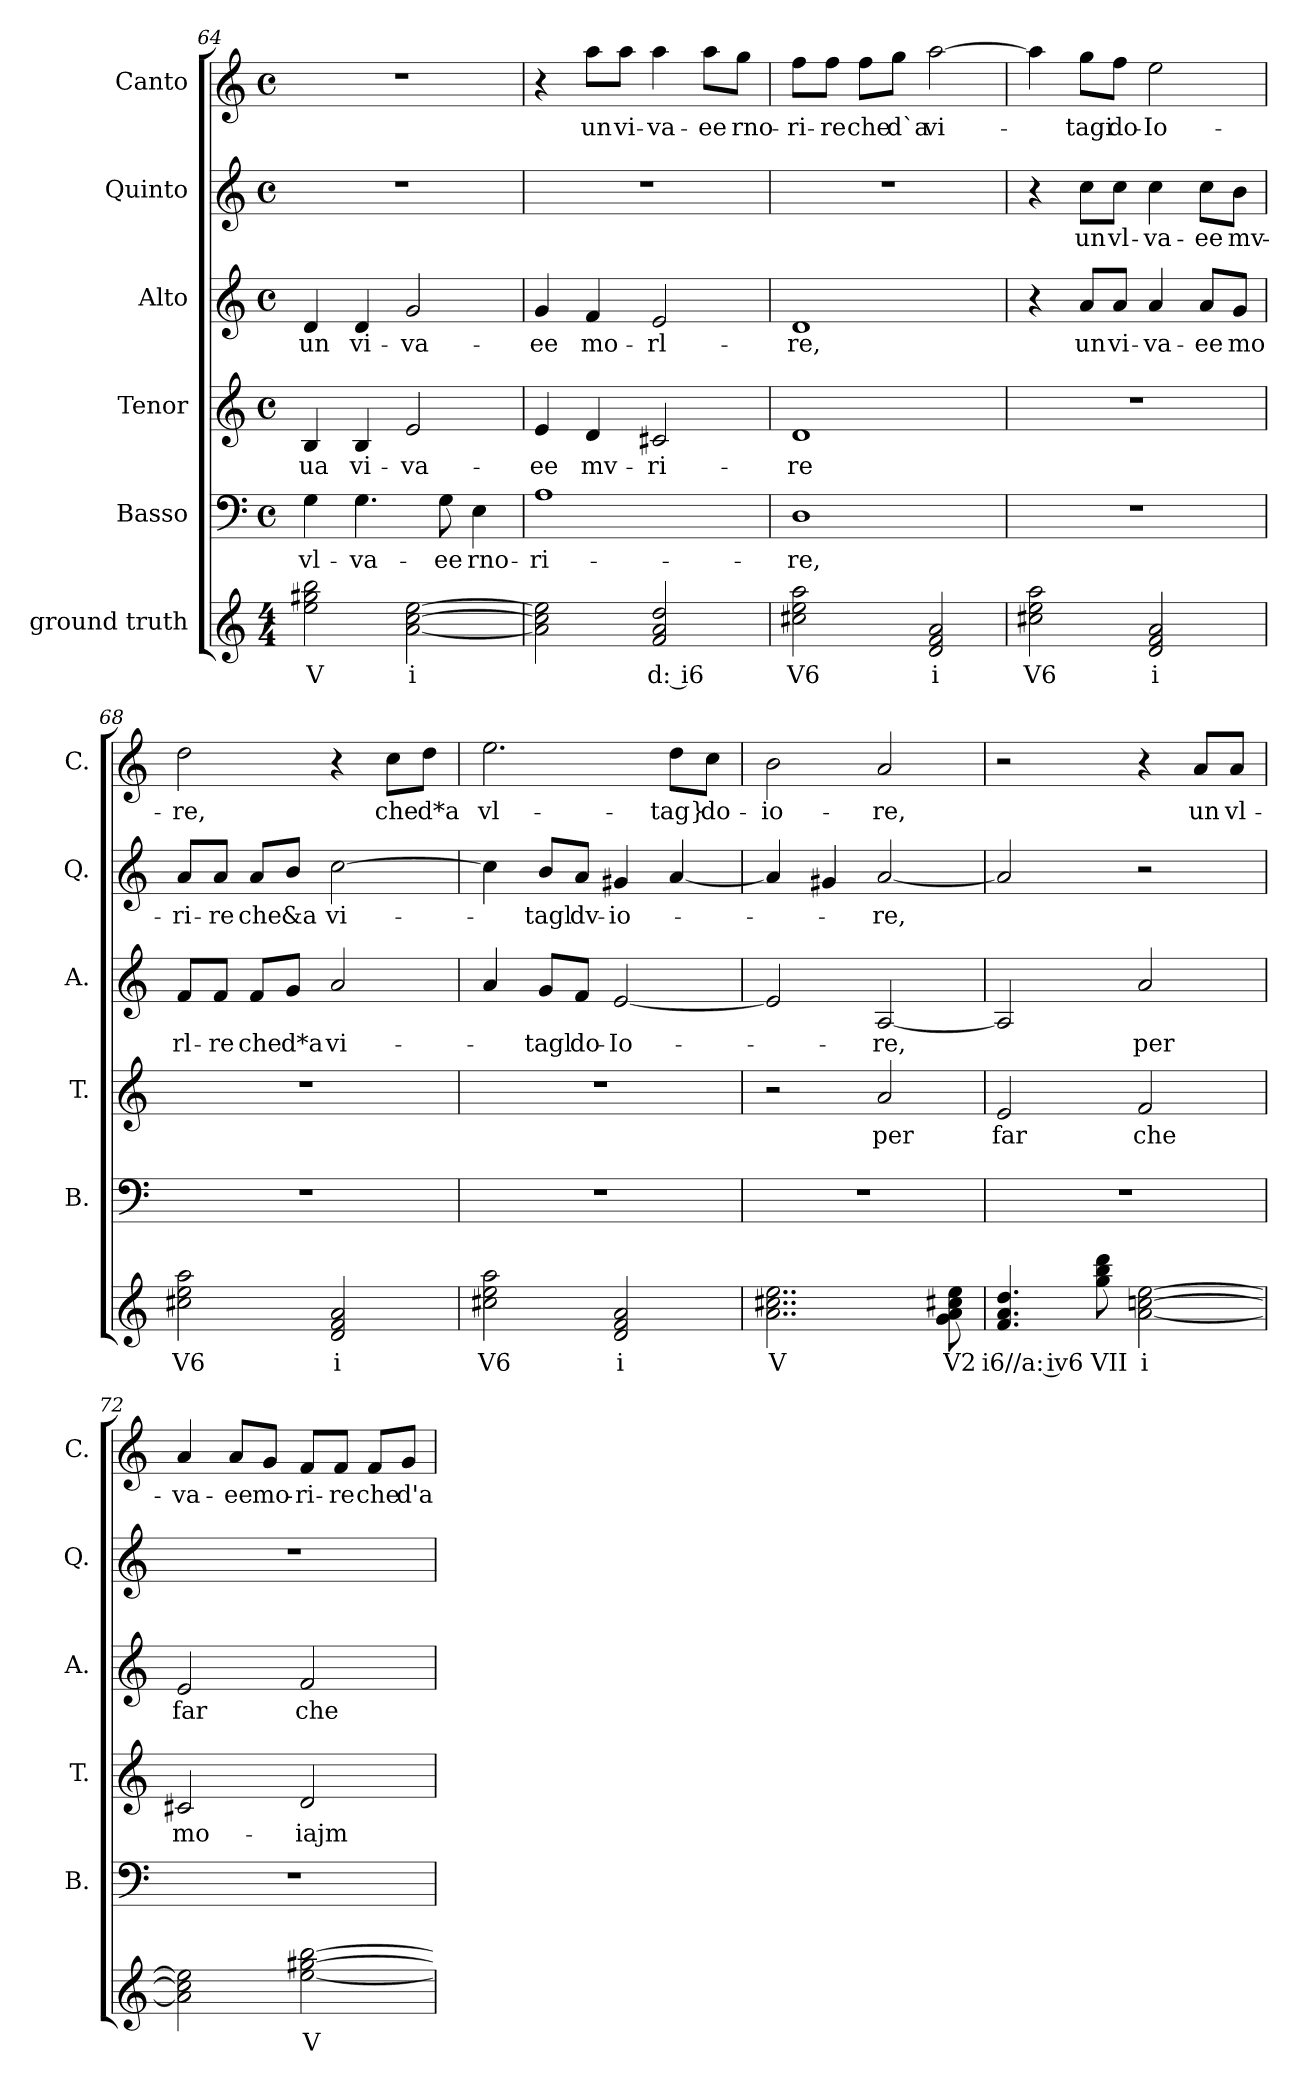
**kern	**text	**kern	**text	**kern	**text	**kern	**text	**kern	**text	**kern	**text
*part6	*part6	*part5	*part5	*part4	*part4	*part3	*part3	*part2	*part2	*part1	*part1
*staff6	*staff6	*staff5	*staff5	*staff4	*staff4	*staff3	*staff3	*staff2	*staff2	*staff1	*staff1
*I"ground truth	*	*I"Basso	*	*I"Tenor	*	*I"Alto	*	*I"Quinto	*	*I"Canto	*
*	*	*I'B.	*	*I'T.	*	*I'A.	*	*I'Q.	*	*I'C.	*
*	*	*clefF4	*	*clefG2	*	*clefG2	*	*clefG2	*	*clefG2	*
*k[]	*	*k[]	*	*k[]	*	*k[]	*	*k[]	*	*k[]	*
*M4/4	*	*M4/4	*	*M4/4	*	*M4/4	*	*M4/4	*	*M4/4	*
*	*	*met(c)	*	*met(c)	*	*met(c)	*	*met(c)	*	*met(c)	*
=64	=64	=64	=64	=64	=64	=64	=64	=64	=64	=64	=64
!	!	!	!LO:LY:b	!	!	!	!	!	!	!	!
!	!	!	!	!	!LO:LY:b	!	!	!	!	!	!
!	!	!	!	!	!	!	!LO:LY:b	!	!	!	!
2ee 2gg#X 2bb	V	4G\	-vl-	4B/	-ua	4d/	-un	1r	.	1r	.
!	!	!	!LO:LY:b	!	!	!	!	!	!	!	!
!	!	!	!	!	!LO:LY:b	!	!	!	!	!	!
!	!	!	!	!	!	!	!LO:LY:b	!	!	!	!
.	.	4.G\	-va-	4B/	-vi-	4d/	-vi-	.	.	.	.
!	!	!	!	!	!LO:LY:b	!	!	!	!	!	!
!	!	!	!	!	!	!	!LO:LY:b	!	!	!	!
[2a [2cc [2ee	i	.	.	2e/	-va-	2g/	-va-	.	.	.	.
!	!	!	!LO:LY:b	!	!	!	!	!	!	!	!
.	.	8G\	-ee	.	.	.	.	.	.	.	.
!	!	!	!LO:LY:b	!	!	!	!	!	!	!	!
.	.	4E\	-rno-	.	.	.	.	.	.	.	.
=65	=65	=65	=65	=65	=65	=65	=65	=65	=65	=65	=65
!	!	!	!LO:LY:b	!	!	!	!	!	!	!	!
!	!	!	!	!	!LO:LY:b	!	!	!	!	!	!
!	!	!	!	!	!	!	!LO:LY:b	!	!	!	!
2a] 2cc] 2ee]	.	1A	-ri-	4e/	-ee	4g/	-ee	1r	.	4r	.
!	!	!	!	!	!LO:LY:b	!	!	!	!	!	!
!	!	!	!	!	!	!	!LO:LY:b	!	!	!	!
!	!	!	!	!	!	!	!	!	!	!	!LO:LY:b
.	.	.	.	4d/	-mv-	4f/	-mo-	.	.	8aa\L	-un
!	!	!	!	!	!	!	!	!	!	!	!LO:LY:b
.	.	.	.	.	.	.	.	.	.	8aa\J	-vi-
!	!	!	!	!	!LO:LY:b	!	!	!	!	!	!
!	!	!	!	!	!	!	!LO:LY:b	!	!	!	!
!	!	!	!	!	!	!	!	!	!	!	!LO:LY:b
2f 2a 2dd	d: i6	.	.	2c#X/	-ri-	2e/	-rl-	.	.	4aa\	-va-
!	!	!	!	!	!	!	!	!	!	!	!LO:LY:b
.	.	.	.	.	.	.	.	.	.	8aa\L	-ee
!	!	!	!	!	!	!	!	!	!	!	!LO:LY:b
.	.	.	.	.	.	.	.	.	.	8gg\J	-rno-
=66	=66	=66	=66	=66	=66	=66	=66	=66	=66	=66	=66
!	!	!	!LO:LY:b	!	!	!	!	!	!	!	!
!	!	!	!	!	!LO:LY:b	!	!	!	!	!	!
!	!	!	!	!	!	!	!LO:LY:b	!	!	!	!
!	!	!	!	!	!	!	!	!	!	!	!LO:LY:b
2cc#X 2ee 2aa	V6	1D	-re,	1d	-re	1d	-re,	1r	.	8ff\L	-ri-
!	!	!	!	!	!	!	!	!	!	!	!LO:LY:b
.	.	.	.	.	.	.	.	.	.	8ff\J	-re
!	!	!	!	!	!	!	!	!	!	!	!LO:LY:b
.	.	.	.	.	.	.	.	.	.	8ff\L	-che
!	!	!	!	!	!	!	!	!	!	!	!LO:LY:b
.	.	.	.	.	.	.	.	.	.	8gg\J	-d`a
!	!	!	!	!	!	!	!	!	!	!	!LO:LY:b
2d 2f 2a	i	.	.	.	.	.	.	.	.	[2aa\	-vi-
=67	=67	=67	=67	=67	=67	=67	=67	=67	=67	=67	=67
2cc#X 2ee 2aa	V6	1r	.	1r	.	4r	.	4r	.	4aa\]	.
!	!	!	!	!	!	!	!LO:LY:b	!	!	!	!
!	!	!	!	!	!	!	!	!	!LO:LY:b	!	!
!	!	!	!	!	!	!	!	!	!	!	!LO:LY:b
.	.	.	.	.	.	8a/L	-un	8cc\L	-un	8gg\L	-tagi
!	!	!	!	!	!	!	!LO:LY:b	!	!	!	!
!	!	!	!	!	!	!	!	!	!LO:LY:b	!	!
!	!	!	!	!	!	!	!	!	!	!	!LO:LY:b
.	.	.	.	.	.	8a/J	-vi-	8cc\J	-vl-	8ff\J	-do--
!	!	!	!	!	!	!	!LO:LY:b	!	!	!	!
!	!	!	!	!	!	!	!	!	!LO:LY:b	!	!
!	!	!	!	!	!	!	!	!	!	!	!LO:LY:b
2d 2f 2a	i	.	.	.	.	4a/	-va-	4cc\	-va-	2ee\	-Io-
!	!	!	!	!	!	!	!LO:LY:b	!	!	!	!
!	!	!	!	!	!	!	!	!	!LO:LY:b	!	!
.	.	.	.	.	.	8a/L	-ee	8cc\L	-ee	.	.
!	!	!	!	!	!	!	!LO:LY:b	!	!	!	!
!	!	!	!	!	!	!	!	!	!LO:LY:b	!	!
.	.	.	.	.	.	8g/J	-mo	8b\J	-mv-	.	.
!!LO:PB:g=z
=68	=68	=68	=68	=68	=68	=68	=68	=68	=68	=68	=68
!	!	!	!	!	!	!	!LO:LY:b	!	!	!	!
!	!	!	!	!	!	!	!	!	!LO:LY:b	!	!
!	!	!	!	!	!	!	!	!	!	!	!LO:LY:b
2cc#X 2ee 2aa	V6	1r	.	1r	.	8f/L	-rl-	8a/L	-ri-	2dd\	-re,
!	!	!	!	!	!	!	!LO:LY:b	!	!	!	!
!	!	!	!	!	!	!	!	!	!LO:LY:b	!	!
.	.	.	.	.	.	8f/J	-re	8a/J	-re	.	.
!	!	!	!	!	!	!	!LO:LY:b	!	!	!	!
!	!	!	!	!	!	!	!	!	!LO:LY:b	!	!
.	.	.	.	.	.	8f/L	-che	8a/L	-che	.	.
!	!	!	!	!	!	!	!LO:LY:b	!	!	!	!
!	!	!	!	!	!	!	!	!	!LO:LY:b	!	!
.	.	.	.	.	.	8g/J	-d*a	8b\J	-&a	.	.
!	!	!	!	!	!	!	!LO:LY:b	!	!	!	!
!	!	!	!	!	!	!	!	!	!LO:LY:b	!	!
2d 2f 2a	i	.	.	.	.	2a/	-vi-	[2cc\	-vi-	4r	.
!	!	!	!	!	!	!	!	!	!	!	!LO:LY:b
.	.	.	.	.	.	.	.	.	.	8cc\L	-che
!	!	!	!	!	!	!	!	!	!	!	!LO:LY:b
.	.	.	.	.	.	.	.	.	.	8dd\J	-d*a
=69	=69	=69	=69	=69	=69	=69	=69	=69	=69	=69	=69
!	!	!	!	!	!	!	!	!	!	!	!LO:LY:b
2cc#X 2ee 2aa	V6	1r	.	1r	.	4a/	.	4cc\]	.	2.ee\	-vl-
!	!	!	!	!	!	!	!LO:LY:b	!	!	!	!
!	!	!	!	!	!	!	!	!	!LO:LY:b	!	!
.	.	.	.	.	.	8g/L	-tagl	8b\L	-tagl	.	.
!	!	!	!	!	!	!	!LO:LY:b	!	!	!	!
!	!	!	!	!	!	!	!	!	!LO:LY:b	!	!
.	.	.	.	.	.	8f/J	-do-	8a/J	-dv-	.	.
!	!	!	!	!	!	!	!LO:LY:b	!	!	!	!
!	!	!	!	!	!	!	!	!	!LO:LY:b	!	!
2d 2f 2a	i	.	.	.	.	[2e/	-Io-	4g#X/	-io-	.	.
!	!	!	!	!	!	!	!	!	!	!	!LO:LY:b
.	.	.	.	.	.	.	.	[4a/	.	8dd\L	-tag}
!	!	!	!	!	!	!	!	!	!	!	!LO:LY:b
.	.	.	.	.	.	.	.	.	.	8cc\J	-do-
=70	=70	=70	=70	=70	=70	=70	=70	=70	=70	=70	=70
!	!	!	!	!	!	!	!	!	!	!	!LO:LY:b
2..a 2..cc#X 2..ee	V	1r	.	2r	.	2e/]	.	4a/]	.	2b\	-io-
.	.	.	.	.	.	.	.	4g#X/	.	.	.
!	!	!	!	!	!LO:LY:b	!	!	!	!	!	!
!	!	!	!	!	!	!	!LO:LY:b	!	!	!	!
!	!	!	!	!	!	!	!	!	!LO:LY:b	!	!
!	!	!	!	!	!	!	!	!	!	!	!LO:LY:b
.	.	.	.	2a/	-per	[2A/	-re,	[2a/	-re,	2a/	-re,
8g 8a 8cc#X 8ee	V2	.	.	.	.	.	.	.	.	.	.
=71	=71	=71	=71	=71	=71	=71	=71	=71	=71	=71	=71
!	!	!	!	!	!LO:LY:b	!	!	!	!	!	!
4.f 4.a 4.dd	i6//a: iv6	1r	.	2e/	-far	2A/]	.	2a/]	.	2r	.
8gg 8bb 8ddd	VII	.	.	.	.	.	.	.	.	.	.
!	!	!	!	!	!LO:LY:b	!	!	!	!	!	!
!	!	!	!	!	!	!	!LO:LY:b	!	!	!	!
[2a [2ccn [2ee	i	.	.	2f/	-che	2a/	-per	2r	.	4r	.
!	!	!	!	!	!	!	!	!	!	!	!LO:LY:b
.	.	.	.	.	.	.	.	.	.	8a/L	-un
!	!	!	!	!	!	!	!	!	!	!	!LO:LY:b
.	.	.	.	.	.	.	.	.	.	8a/J	-vl-
=72	=72	=72	=72	=72	=72	=72	=72	=72	=72	=72	=72
!	!	!	!	!	!LO:LY:b	!	!	!	!	!	!
!	!	!	!	!	!	!	!LO:LY:b	!	!	!	!
!	!	!	!	!	!	!	!	!	!	!	!LO:LY:b
2a] 2cc] 2ee]	.	1r	.	2c#X/	-mo-	2e/	-far	1r	.	4a/	-va-
!	!	!	!	!	!	!	!	!	!	!	!LO:LY:b
.	.	.	.	.	.	.	.	.	.	8a/L	-ee
!	!	!	!	!	!	!	!	!	!	!	!LO:LY:b
.	.	.	.	.	.	.	.	.	.	8g/J	-mo-
!	!	!	!	!	!LO:LY:b	!	!	!	!	!	!
!	!	!	!	!	!	!	!LO:LY:b	!	!	!	!
!	!	!	!	!	!	!	!	!	!	!	!LO:LY:b
[2ee [2gg#X [2bb	V	.	.	2d/	-iajm-	2f/	-che	.	.	8f/L	-ri-
!	!	!	!	!	!	!	!	!	!	!	!LO:LY:b
.	.	.	.	.	.	.	.	.	.	8f/J	-re
!	!	!	!	!	!	!	!	!	!	!	!LO:LY:b
.	.	.	.	.	.	.	.	.	.	8f/L	-che
!	!	!	!	!	!	!	!	!	!	!	!LO:LY:b
.	.	.	.	.	.	.	.	.	.	8g/J	-d'a
=	=	=	=	=	=	=	=	=	=	=	=
*-	*-	*-	*-	*-	*-	*-	*-	*-	*-	*-	*-
